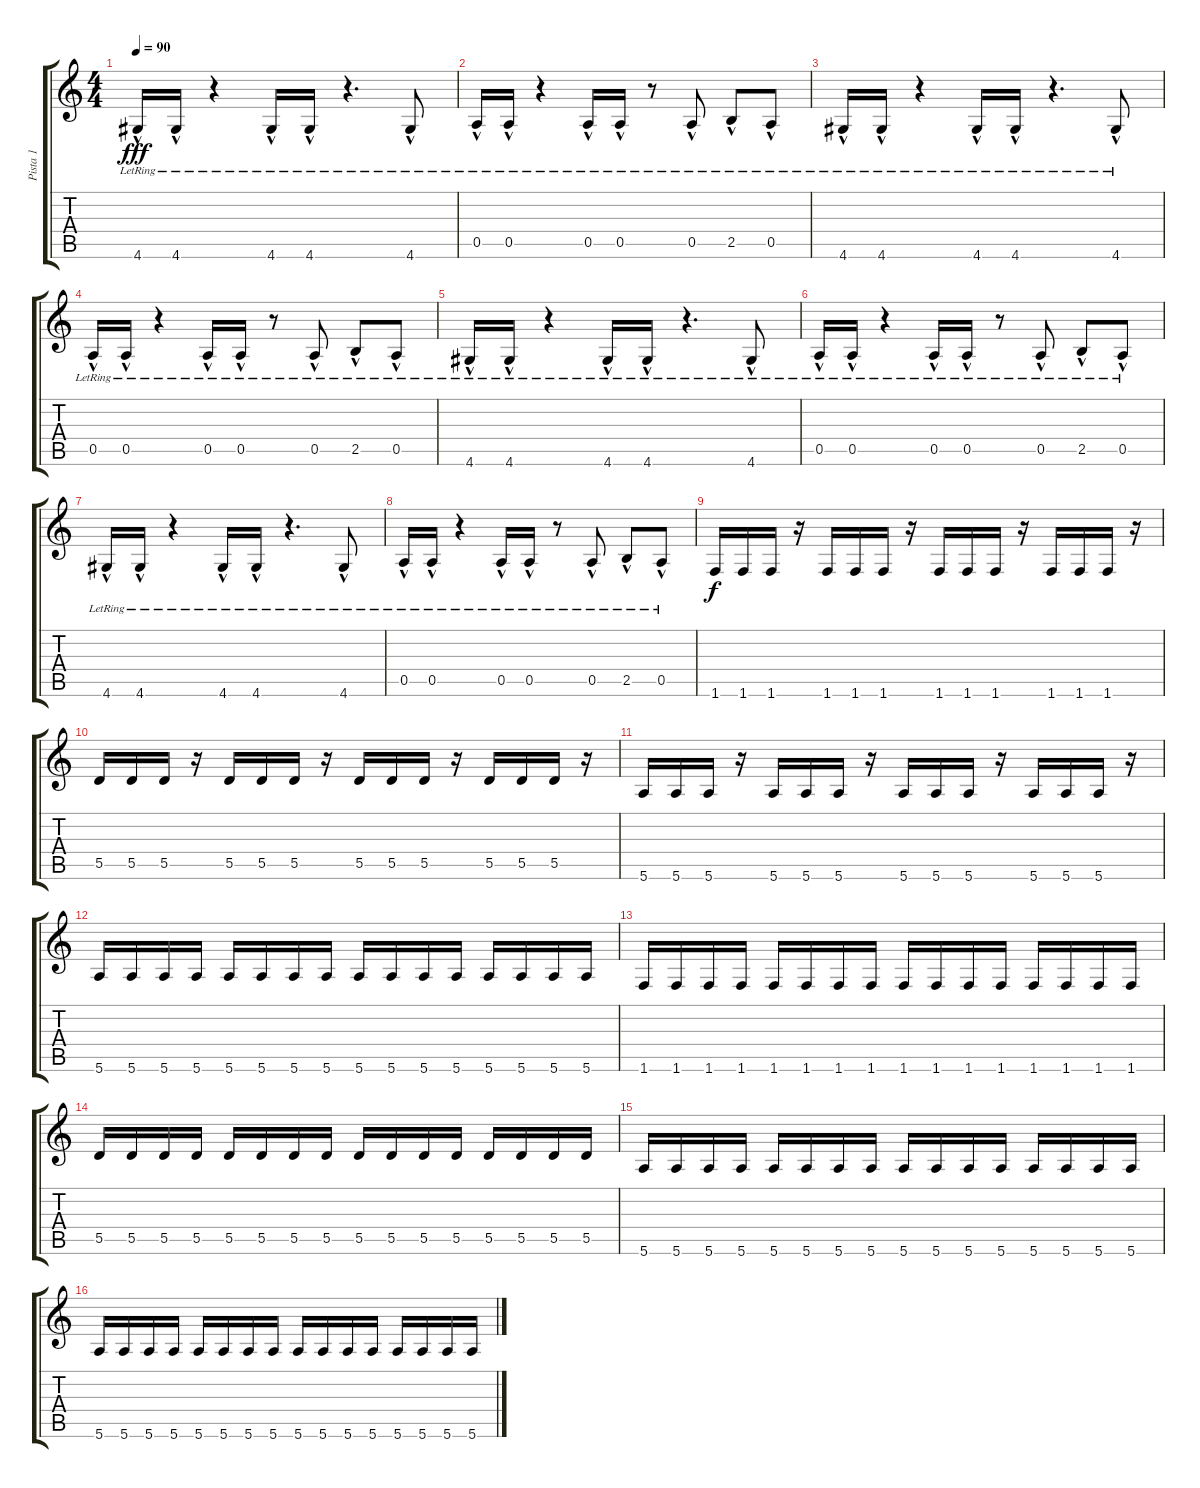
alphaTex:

\track ("Pista 1" "Pista 1") {instrument electricbasspick}
\staff {score tabs}
\tuning (E4 B3 G3 D3 A2 E2) {hide}
\ts (4 4)
\tempo 90
\clef g2
\ks c
4.6{hac lr}.16{dy fff} 4.6{hac lr}.16 r.4 4.6{hac lr}.16 4.6{hac lr}.16 r.4{d} 4.6{hac lr}.8 |
0.5{hac lr}.16 0.5{hac lr}.16 r.4 0.5{hac lr}.16 0.5{hac lr}.16 r.8 0.5{hac lr}.8 2.5{hac lr}.8 0.5{hac lr}.8 |
4.6{hac lr}.16 4.6{hac lr}.16 r.4 4.6{hac lr}.16 4.6{hac lr}.16 r.4{d} 4.6{hac lr}.8 |
0.5{hac lr}.16 0.5{hac lr}.16 r.4 0.5{hac lr}.16 0.5{hac lr}.16 r.8 0.5{hac lr}.8 2.5{hac lr}.8 0.5{hac lr}.8 |
4.6{hac lr}.16 4.6{hac lr}.16 r.4 4.6{hac lr}.16 4.6{hac lr}.16 r.4{d} 4.6{hac lr}.8 |
0.5{hac lr}.16 0.5{hac lr}.16 r.4 0.5{hac lr}.16 0.5{hac lr}.16 r.8 0.5{hac lr}.8 2.5{hac lr}.8 0.5{hac lr}.8 |
4.6{hac lr}.16 4.6{hac lr}.16 r.4 4.6{hac lr}.16 4.6{hac lr}.16 r.4{d} 4.6{hac lr}.8 |
0.5{hac lr}.16 0.5{hac lr}.16 r.4 0.5{hac lr}.16 0.5{hac lr}.16 r.8 0.5{hac lr}.8 2.5{hac lr}.8 0.5{hac lr}.8 |
1.6.16{dy f} 1.6.16 1.6.16 r.16 1.6.16 1.6.16 1.6.16 r.16 1.6.16 1.6.16 1.6.16 r.16 1.6.16 1.6.16 1.6.16 r.16 |
5.5.16 5.5.16 5.5.16 r.16 5.5.16 5.5.16 5.5.16 r.16 5.5.16 5.5.16 5.5.16 r.16 5.5.16 5.5.16 5.5.16 r.16 |
5.6.16 5.6.16 5.6.16 r.16 5.6.16 5.6.16 5.6.16 r.16 5.6.16 5.6.16 5.6.16 r.16 5.6.16 5.6.16 5.6.16 r.16 |
5.6.16 5.6.16 5.6.16 5.6.16 5.6.16 5.6.16 5.6.16 5.6.16 5.6.16 5.6.16 5.6.16 5.6.16 5.6.16 5.6.16 5.6.16 5.6.16 |
1.6.16 1.6.16 1.6.16 1.6.16 1.6.16 1.6.16 1.6.16 1.6.16 1.6.16 1.6.16 1.6.16 1.6.16 1.6.16 1.6.16 1.6.16 1.6.16 |
5.5.16 5.5.16 5.5.16 5.5.16 5.5.16 5.5.16 5.5.16 5.5.16 5.5.16 5.5.16 5.5.16 5.5.16 5.5.16 5.5.16 5.5.16 5.5.16 |
5.6.16 5.6.16 5.6.16 5.6.16 5.6.16 5.6.16 5.6.16 5.6.16 5.6.16 5.6.16 5.6.16 5.6.16 5.6.16 5.6.16 5.6.16 5.6.16 |
5.6.16 5.6.16 5.6.16 5.6.16 5.6.16 5.6.16 5.6.16 5.6.16 5.6.16 5.6.16 5.6.16 5.6.16 5.6.16 5.6.16 5.6.16 5.6.16
